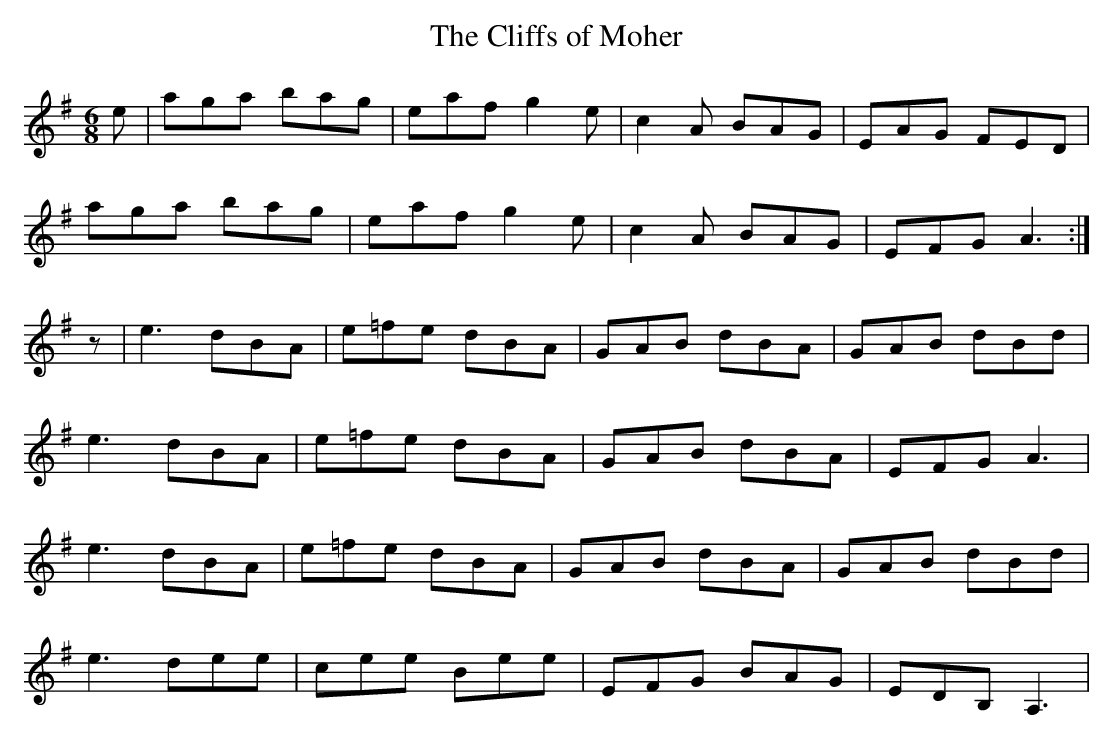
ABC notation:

X:1
T:Cliffs of Moher, The
M:6/8
L:1/8
K:Ador
e | aga bag | eaf  g2e | c2A BAG | EAG  FED |
    aga bag | eaf  g2e | c2A BAG | EFG  A3 :|
z | e3  dBA | e=fe dBA | GAB dBA | GAB  dBd |
    e3  dBA | e=fe dBA | GAB dBA | EFG  A3  |
    e3  dBA | e=fe dBA | GAB dBA | GAB  dBd |
    e3  dee | cee  Bee | EFG BAG | EDB, A,3 |
